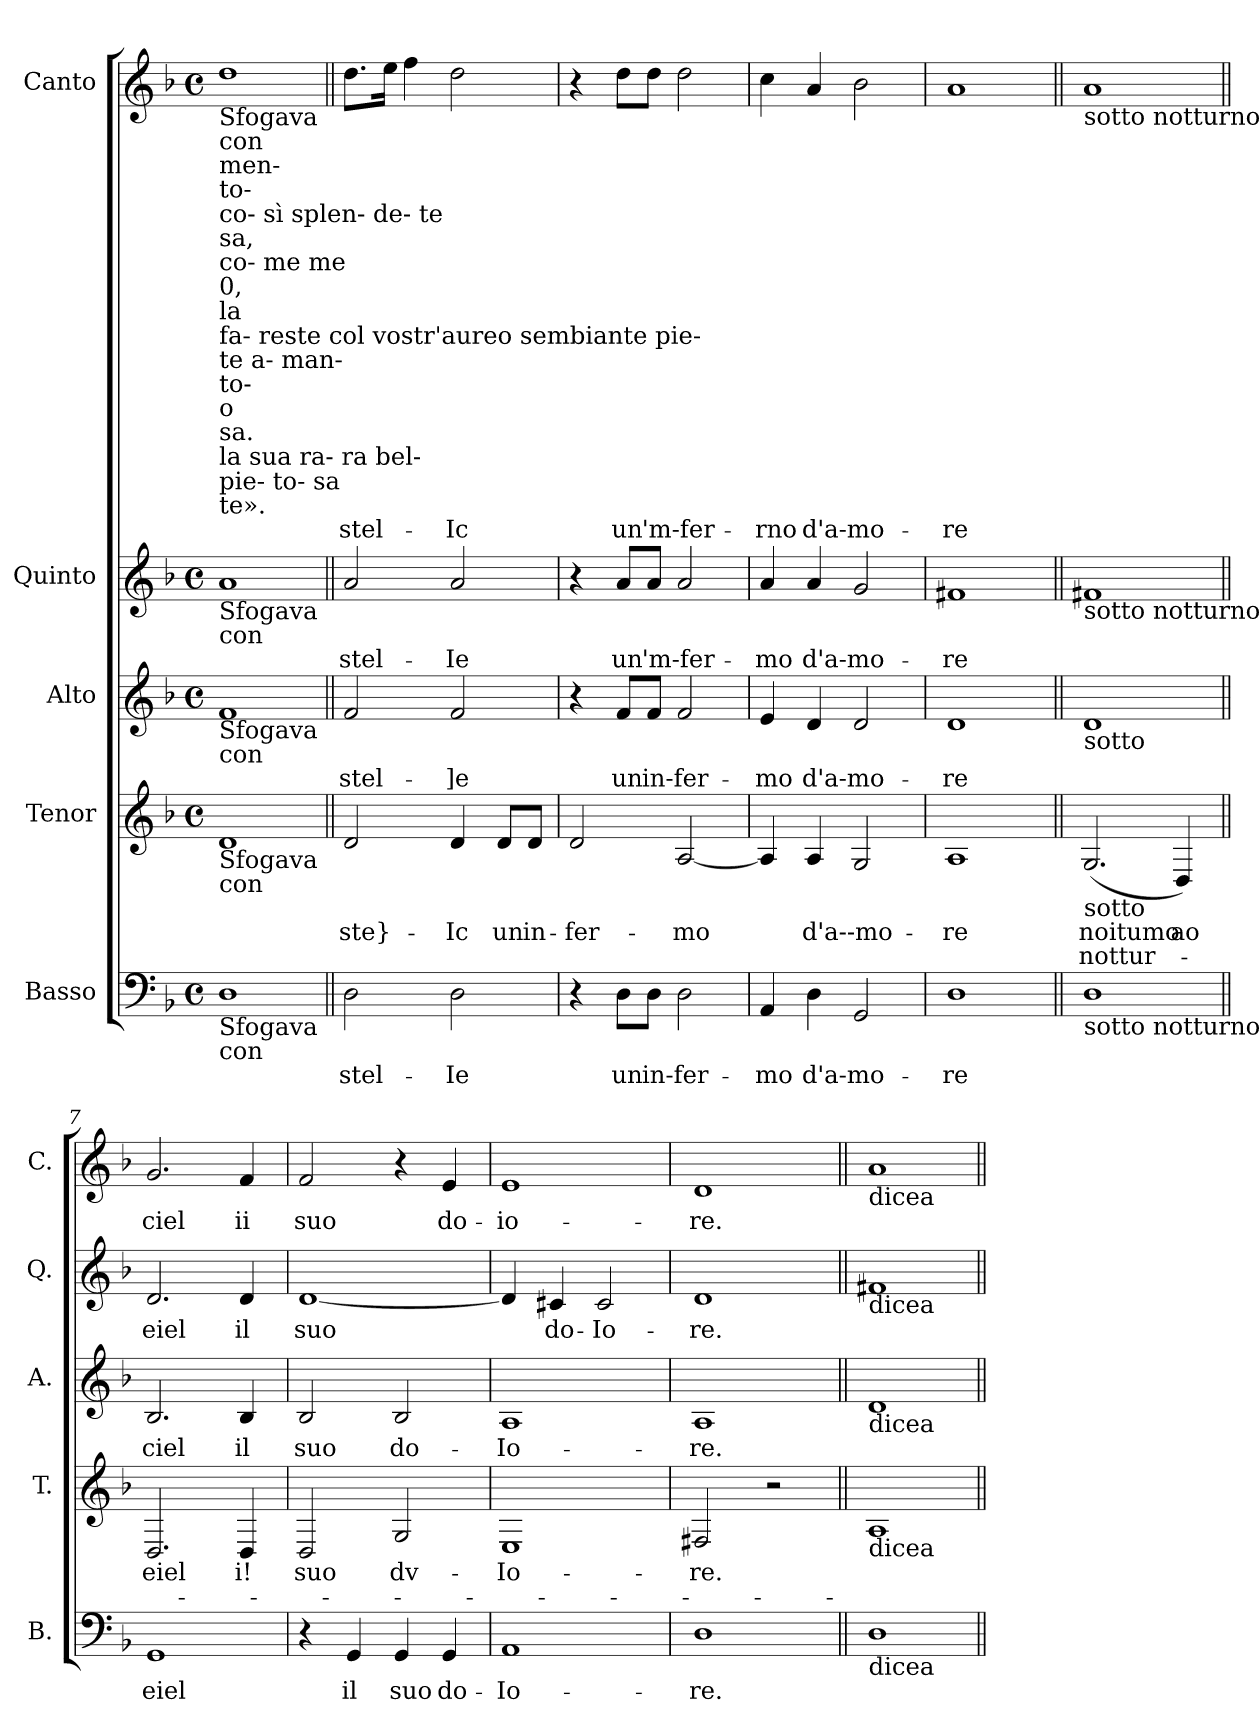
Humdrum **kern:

**kern	**text	**kern	**text	**text	**kern	**text	**kern	**text	**kern	**text
*part5	*part5	*part4	*part4	*part4	*part3	*part3	*part2	*part2	*part1	*part1
*staff5	*staff5	*staff4	*staff4	*staff4	*staff3	*staff3	*staff2	*staff2	*staff1	*staff1
*I"Basso	*	*I"Tenor	*	*	*I"Alto	*	*I"Quinto	*	*I"Canto	*
*I'B.	*	*I'T.	*	*	*I'A.	*	*I'Q.	*	*I'C.	*
*clefF4	*	*clefG2	*	*	*clefG2	*	*clefG2	*	*clefG2	*
*k[b-]	*	*k[b-]	*	*	*k[b-]	*	*k[b-]	*	*k[b-]	*
*F:	*	*F:	*	*	*F:	*	*F:	*	*F:	*
*M4/4	*	*M4/4	*	*	*M4/4	*	*M4/4	*	*M4/4	*
*met(c)	*	*met(c)	*	*	*met(c)	*	*met(c)	*	*met(c)	*
=1	=1	=1	=1	=1	=1	=1	=1	=1	=1	=1
!	!	!	!	!	!	!	!	!	!LO:TX:b:t=Sfogava	!
!	!	!	!	!	!	!	!	!	!LO:TX:b:t=con	!
!	!	!	!	!	!	!	!	!	!LO:TX:b:t=men-	!
!	!	!	!	!	!	!	!	!	!LO:TX:b:t=to-	!
!	!	!	!	!	!	!	!	!	!LO:TX:b:t=co- sì splen- de- te	!
!	!	!	!	!	!	!	!	!	!LO:TX:b:t=sa,	!
!	!	!	!	!	!	!	!	!	!LO:TX:b:t=co- me me	!
!	!	!	!	!	!	!	!	!	!LO:TX:b:t=0,	!
!	!	!	!	!	!	!	!	!	!LO:TX:b:t=la	!
!	!	!	!	!	!	!	!	!	!LO:TX:b:t=fa- reste col vostr'aureo sembiante pie-	!
!	!	!	!	!	!	!	!	!	!LO:TX:b:t=te a- man-	!
!	!	!	!	!	!	!	!	!	!LO:TX:b:t=to-	!
!	!	!	!	!	!	!	!	!	!LO:TX:b:t=o	!
!	!	!	!	!	!	!	!	!	!LO:TX:b:t=sa.	!
!	!	!	!	!	!	!	!	!	!LO:TX:b:t=la sua ra- ra bel-	!
!	!	!	!	!	!	!	!	!	!LO:TX:b:t=pie- to- sa	!
!	!	!	!	!	!	!	!	!	!LO:TX:b:t=te».	!
!	!	!	!	!	!	!	!LO:TX:b:t=Sfogava	!	!	!
!	!	!	!	!	!	!	!LO:TX:b:t=con	!	!	!
!	!	!	!	!	!LO:TX:b:t=Sfogava	!	!	!	!	!
!	!	!	!	!	!LO:TX:b:t=con	!	!	!	!	!
!	!	!LO:TX:b:t=Sfogava	!	!	!	!	!	!	!	!
!	!	!LO:TX:b:t=con	!	!	!	!	!	!	!	!
!LO:TX:b:t=Sfogava	!	!	!	!	!	!	!	!	!	!
!LO:TX:b:t=con	!	!	!	!	!	!	!	!	!	!
1D	.	1d	.	.	1f	.	1a	.	1dd	.
=2||	=2||	=2||	=2||	=2||	=2||	=2||	=2||	=2||	=2||	=2||
!	!LO:LY:b	!	!LO:LY:b	!	!	!LO:LY:b	!	!LO:LY:b	!	!LO:LY:b
2D\	-stel-	2d/	-ste}-	.	2f/	-stel-	2a/	-stel-	8.dd\L	-stel-
.	.	.	.	.	.	.	.	.	16ee\Jk	.
.	.	.	.	.	.	.	.	.	4ff\	.
!	!LO:LY:b	!	!LO:LY:b	!	!	!LO:LY:b	!	!LO:LY:b	!	!LO:LY:b
2D\	-Ie	4d/	-Ic	.	2f/	-]e	2a/	-Ie	2dd\	-Ic
!	!	!	!LO:LY:b	!	!	!	!	!	!	!
.	.	8d/L	-un	.	.	.	.	.	.	.
!	!	!	!LO:LY:b	!	!	!	!	!	!	!
.	.	8d/J	-in-	.	.	.	.	.	.	.
=3	=3	=3	=3	=3	=3	=3	=3	=3	=3	=3
!	!	!	!LO:LY:b	!	!	!	!	!	!	!
4r	.	2d/	-fer-	.	4r	.	4r	.	4r	.
!	!LO:LY:b	!	!	!	!	!LO:LY:b	!	!LO:LY:b	!	!LO:LY:b
8D\L	-un	.	.	.	8f/L	-un	8a/L	-un	8dd\L	-un
!	!LO:LY:b	!	!	!	!	!LO:LY:b	!	!LO:LY:b	!	!LO:LY:b
8D\J	-in-fer-	.	.	.	8f/J	-in-fer-	8a/J	-'m-fer-	8dd\J	-'m-fer-
!	!	!	!LO:LY:b	!	!	!	!	!	!	!
2D\	.	[2A/	-mo	.	2f/	.	2a/	.	2dd\	.
=4	=4	=4	=4	=4	=4	=4	=4	=4	=4	=4
!	!LO:LY:b	!	!	!	!	!LO:LY:b	!	!LO:LY:b	!	!LO:LY:b
4AA/	-mo	4A/]	.	.	4e/	-mo	4a/	-mo	4cc\	-rno
!	!LO:LY:b	!	!LO:LY:b	!	!	!LO:LY:b	!	!LO:LY:b	!	!LO:LY:b
4D\	-d'a-mo-	4A/	-d'a--mo-	.	4d/	-d'a-mo-	4a/	-d'a-mo-	4a/	-d'a-mo-
2GG/	.	2G/	.	.	2d/	.	2g/	.	2b-\	.
=5	=5	=5	=5	=5	=5	=5	=5	=5	=5	=5
!	!LO:LY:b	!	!LO:LY:b	!	!	!LO:LY:b	!	!LO:LY:b	!	!LO:LY:b
1D	-re	1A	-re	.	1d	-re	1f#X	-re	1a	-re
=6||	=6||	=6||	=6||	=6||	=6||	=6||	=6||	=6||	=6||	=6||
!	!	!	!	!	!	!	!	!	!LO:TX:b:t=sotto notturno	!
!	!	!	!	!	!	!	!LO:TX:b:t=sotto notturno	!	!	!
!	!	!	!	!	!LO:TX:b:t=sotto	!	!	!	!	!
!	!	!LO:TX:b:t=sotto	!	!	!	!	!	!	!	!
!LO:TX:b:t=sotto notturno	!	!	!	!	!	!	!	!	!	!
!	!	!	!LO:LY:b	!LO:LY:b	!	!	!	!	!	!
1D	.	(<2.G/	-noitumo	-nottur--	1d	.	1f#X	.	1a	.
!	!	!	!LO:LY:b	!	!	!	!	!	!	!
.	.	4D/)	-ao	.	.	.	.	.	.	.
=7||	=7||	=7||	=7||	=7||	=7||	=7||	=7||	=7||	=7||	=7||
!	!LO:LY:b	!	!LO:LY:b	!	!	!LO:LY:b	!	!LO:LY:b	!	!LO:LY:b
1GG	-eiel	2.D/	-eiel	.	2.B-/	-ciel	2.d/	-eiel	2.g/	-ciel
!	!	!	!LO:LY:b	!	!	!LO:LY:b	!	!LO:LY:b	!	!LO:LY:b
.	.	4D/	-i!	.	4B-/	-il	4d/	-il	4f/	-ii
=8	=8	=8	=8	=8	=8	=8	=8	=8	=8	=8
!	!	!	!LO:LY:b	!	!	!LO:LY:b	!	!LO:LY:b	!	!LO:LY:b
4r	.	2D/	-suo	.	2B-/	-suo	[1d	-suo	2f/	-suo
!	!LO:LY:b	!	!	!	!	!	!	!	!	!
4GG/	-il	.	.	.	.	.	.	.	.	.
!	!LO:LY:b	!	!LO:LY:b	!	!	!LO:LY:b	!	!	!	!
4GG/	-suo	2G/	-dv-	.	2B-/	-do-	.	.	4r	.
!	!LO:LY:b	!	!	!	!	!	!	!	!	!LO:LY:b
4GG/	-do-	.	.	.	.	.	.	.	4e/	-do-
=9	=9	=9	=9	=9	=9	=9	=9	=9	=9	=9
!	!LO:LY:b	!	!LO:LY:b	!	!	!LO:LY:b	!	!	!	!LO:LY:b
1AA	-Io-	1E	-Io-	.	1A	-Io-	4d/]	.	1e	-io-
!	!	!	!	!	!	!	!	!LO:LY:b	!	!
.	.	.	.	.	.	.	4c#X/	-do-	.	.
!	!	!	!	!	!	!	!	!LO:LY:b	!	!
.	.	.	.	.	.	.	2c#/	-Io-	.	.
=10	=10	=10	=10	=10	=10	=10	=10	=10	=10	=10
!	!LO:LY:b	!	!LO:LY:b	!	!	!LO:LY:b	!	!LO:LY:b	!	!LO:LY:b
1D	-re.	2F#X/	-re.	.	1A	-re.	1d	-re.	1d	-re.
.	.	2r	.	.	.	.	.	.	.	.
!!LO:LB:g=z
=11||	=11||	=11||	=11||	=11||	=11||	=11||	=11||	=11||	=11||	=11||
!	!	!	!	!	!	!	!	!	!LO:TX:b:t=dicea	!
!	!	!	!	!	!	!	!LO:TX:b:t=dicea	!	!	!
!	!	!	!	!	!LO:TX:b:t=dicea	!	!	!	!	!
!	!	!LO:TX:b:t=dicea	!	!	!	!	!	!	!	!
!LO:TX:b:t=dicea	!	!	!	!	!	!	!	!	!	!
1D	.	1A	.	.	1d	.	1f#X	.	1a	.
=||	=||	=||	=||	=||	=||	=||	=||	=||	=||	=||
*-	*-	*-	*-	*-	*-	*-	*-	*-	*-	*-
